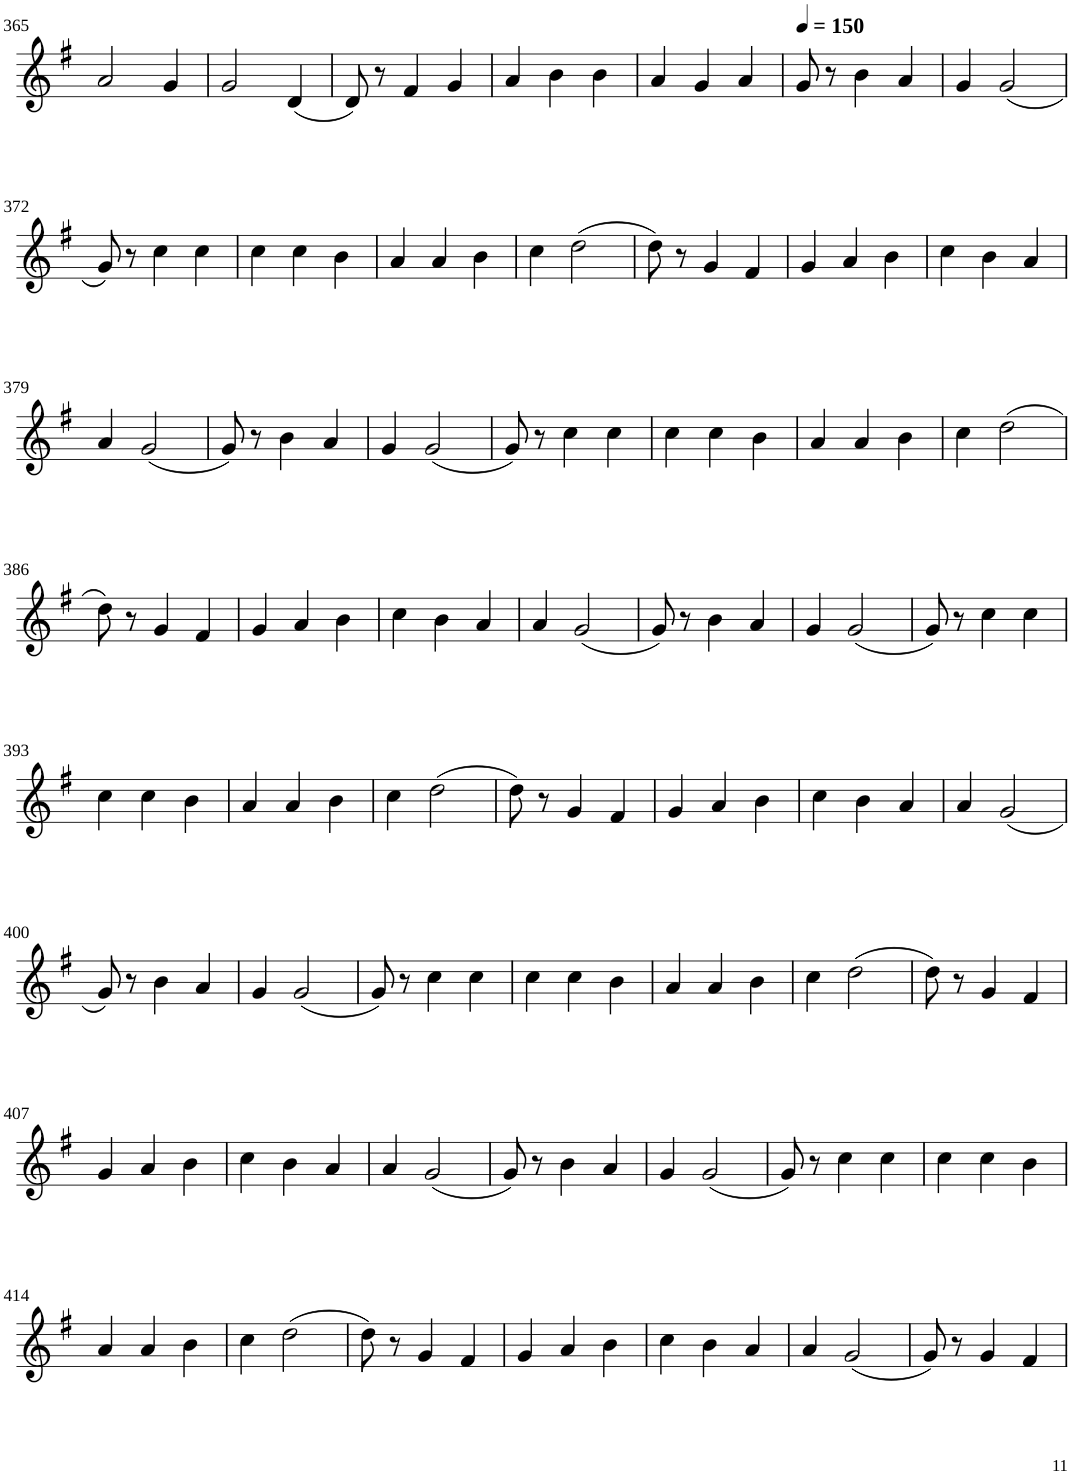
**kern
*part1
*staff1
*I"Violin
!!LO:PB:g=z
*clefG2
*k[f#]
*G:
*M6/8
=365
2a/
4g/
=366
2g/
(4d/
=367
8d/)
8r
4f#/
4g/
=368
4a/
4b\
4b\
=369
4a/
4g/
4a/
=370
*MM150
8g/
8r
4b\
4a/
=371
4g/
(2g/
!!LO:LB:g=z
=372
8g/)
8r
4cc\
4cc\
=373
4cc\
4cc\
4b\
=374
4a/
4a/
4b\
=375
4cc\
(2dd\
=376
8dd\)
8r
4g/
4f#/
=377
4g/
4a/
4b\
=378
4cc\
4b\
4a/
!!LO:LB:g=z
=379
4a/
(2g/
=380
8g/)
8r
4b\
4a/
=381
4g/
(2g/
=382
8g/)
8r
4cc\
4cc\
=383
4cc\
4cc\
4b\
=384
4a/
4a/
4b\
=385
4cc\
(2dd\
!!LO:LB:g=z
=386
8dd\)
8r
4g/
4f#/
=387
4g/
4a/
4b\
=388
4cc\
4b\
4a/
=389
4a/
(2g/
=390
8g/)
8r
4b\
4a/
=391
4g/
(2g/
=392
8g/)
8r
4cc\
4cc\
!!LO:LB:g=z
=393
4cc\
4cc\
4b\
=394
4a/
4a/
4b\
=395
4cc\
(2dd\
=396
8dd\)
8r
4g/
4f#/
=397
4g/
4a/
4b\
=398
4cc\
4b\
4a/
=399
4a/
(2g/
!!LO:LB:g=z
=400
8g/)
8r
4b\
4a/
=401
4g/
(2g/
=402
8g/)
8r
4cc\
4cc\
=403
4cc\
4cc\
4b\
=404
4a/
4a/
4b\
=405
4cc\
(2dd\
=406
8dd\)
8r
4g/
4f#/
!!LO:LB:g=z
=407
4g/
4a/
4b\
=408
4cc\
4b\
4a/
=409
4a/
(2g/
=410
8g/)
8r
4b\
4a/
=411
4g/
(2g/
=412
8g/)
8r
4cc\
4cc\
=413
4cc\
4cc\
4b\
!!LO:LB:g=z
=414
4a/
4a/
4b\
=415
4cc\
(2dd\
=416
8dd\)
8r
4g/
4f#/
=417
4g/
4a/
4b\
=418
4cc\
4b\
4a/
=419
4a/
(2g/
=420
8g/)
8r
4g/
4f#/
=
*-
